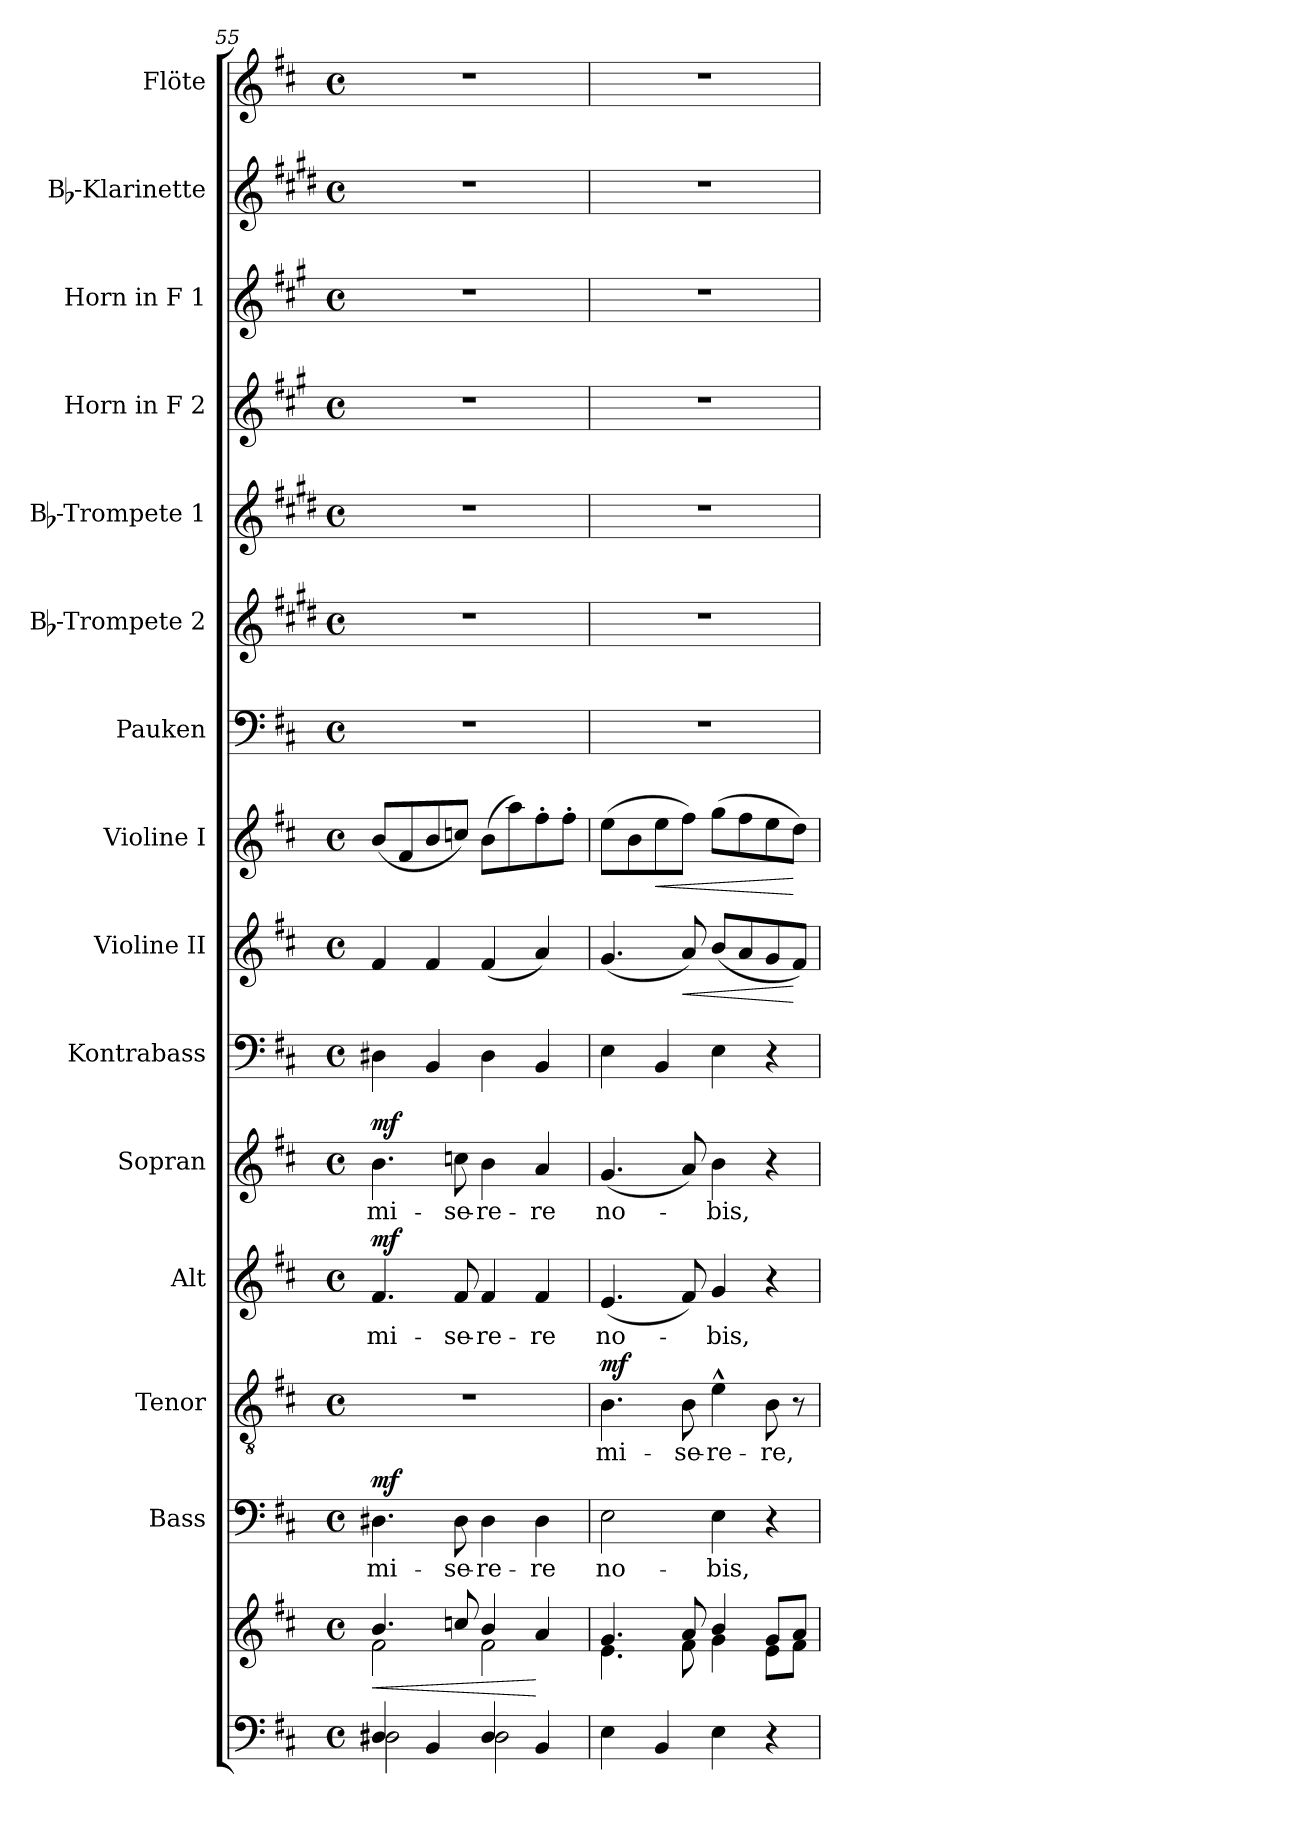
**kern	**kern	**dynam	**kern	**text	**dynam	**kern	**text	**dynam	**kern	**text	**dynam	**kern	**text	**dynam	**kern	**kern	**dynam	**kern	**dynam	**kern	**kern	**kern	**kern	**kern	**kern	**kern
*part15	*part15	*part15	*part14	*part14	*part14	*part13	*part13	*part13	*part12	*part12	*part12	*part11	*part11	*part11	*part10	*part9	*part9	*part8	*part8	*part7	*part6	*part5	*part4	*part3	*part2	*part1
*staff16	*staff15	*staff15/16	*staff14	*staff14	*staff14	*staff13	*staff13	*staff13	*staff12	*staff12	*staff12	*staff11	*staff11	*staff11	*staff10	*staff9	*staff9	*staff8	*staff8	*staff7	*staff6	*staff5	*staff4	*staff3	*staff2	*staff1
*	*	*	*I"Bass	*	*	*I"Tenor	*	*	*I"Alt	*	*	*I"Sopran	*	*	*I"Kontrabass	*I"Violine II	*	*I"Violine I	*	*I"Pauken	*I"Bb-Trompete 2	*I"Bb-Trompete 1	*I"Horn in F 2	*I"Horn in F 1	*I"Bb-Klarinette	*I"Flöte
*	*	*	*I'B.	*	*	*I'T.	*	*	*I'A.	*	*	*I'S.	*	*	*I'Kb.	*I'Vl. II	*	*I'Vl. I	*	*I'Pk.	*I'Bb Trp. 2	*I'Bb Trp. 1	*	*	*I'Bb Kl.	*I'Fl.
*clefF4	*clefG2	*	*clefF4	*	*	*clefGv2	*	*	*clefG2	*	*	*clefG2	*	*	*clefF4	*clefG2	*	*clefG2	*	*clefF4	*clefG2	*clefG2	*clefG2	*clefG2	*clefG2	*clefG2
*	*	*	*	*	*	*	*	*	*	*	*	*	*	*	*ITrd7c12	*	*	*	*	*	*ITrd1c2	*ITrd1c2	*ITrd4c7	*ITrd4c7	*ITrd1c2	*
*k[f#c#]	*k[f#c#]	*	*k[f#c#]	*	*	*k[f#c#]	*	*	*k[f#c#]	*	*	*k[f#c#]	*	*	*k[f#c#]	*k[f#c#]	*	*k[f#c#]	*	*k[f#c#]	*k[f#c#]	*k[f#c#]	*k[f#c#]	*k[f#c#]	*k[f#c#]	*k[f#c#]
*D:	*D:	*	*D:	*	*	*D:	*	*	*D:	*	*	*D:	*	*	*D:	*D:	*	*D:	*	*D:	*D:	*D:	*D:	*D:	*D:	*D:
*M4/4	*M4/4	*	*M4/4	*	*	*M4/4	*	*	*M4/4	*	*	*M4/4	*	*	*M4/4	*M4/4	*	*M4/4	*	*M4/4	*M4/4	*M4/4	*M4/4	*M4/4	*M4/4	*M4/4
*met(c)	*met(c)	*	*met(c)	*	*	*met(c)	*	*	*met(c)	*	*	*met(c)	*	*	*met(c)	*met(c)	*	*met(c)	*	*met(c)	*met(c)	*met(c)	*met(c)	*met(c)	*met(c)	*met(c)
=55	=55	=55	=55	=55	=55	=55	=55	=55	=55	=55	=55	=55	=55	=55	=55	=55	=55	=55	=55	=55	=55	=55	=55	=55	=55	=55
*^	*	*	*	*	*	*	*	*	*	*	*	*	*	*	*	*	*	*	*	*	*	*	*	*	*	*
!	!	!	!LO:HP:b	!	!LO:LY:b	!LO:DY:a	!	!	!	!	!LO:LY:b	!LO:DY:a	!	!LO:LY:b	!LO:DY:a	!	!	!	!	!	!	!	!	!	!	!	!
*	*	*^	*	*	*	*	*	*	*	*	*	*	*	*	*	*	*	*	*	*	*	*	*	*	*	*	*
4D#X/	2D#\	4.b/	2f#\	<	4.D#X\	mi-	mf	1r	.	.	4.f#/	mi-	mf	4.b\	mi-	mf	4DD#X\	4f#/	.	(<8b/L	.	1r	1r	1r	1r	1r	1r	1r
.	.	.	.	.	.	.	.	.	.	.	.	.	.	.	.	.	.	.	.	8f#/	.	.	.	.	.	.	.	.
4BB/	.	.	.	.	.	.	.	.	.	.	.	.	.	.	.	.	4BBB/	4f#/	.	8b/	.	.	.	.	.	.	.	.
!	!	!	!	!	!	!LO:LY:b	!	!	!	!	!	!LO:LY:b	!	!	!LO:LY:b	!	!	!	!	!	!	!	!	!	!	!	!	!
.	.	8ccn/	.	.	8D#\	-se-	.	.	.	.	8f#/	-se-	.	8ccn\	-se-	.	.	.	.	8ccn/J)	.	.	.	.	.	.	.	.
!	!	!	!	!	!	!LO:LY:b	!	!	!	!	!	!LO:LY:b	!	!	!LO:LY:b	!	!	!	!	!	!	!	!	!	!	!	!	!
4D#/	2D#\	4b/	2f#\	.	4D#\	-re-	.	.	.	.	4f#/	-re-	.	4b\	-re-	.	4DD#\	(<4f#/	.	(>8b\L	.	.	.	.	.	.	.	.
.	.	.	.	.	.	.	.	.	.	.	.	.	.	.	.	.	.	.	.	8aa\)	.	.	.	.	.	.	.	.
!	!	!	!	!	!	!LO:LY:b	!	!	!	!	!	!LO:LY:b	!	!	!LO:LY:b	!	!	!	!	!	!	!	!	!	!	!	!	!
4BB/	.	4a/	.	[	4D#\	-re	.	.	.	.	4f#/	-re	.	4a/	-re	.	4BBB/	4a/)	.	8ff#'>\	.	.	.	.	.	.	.	.
.	.	.	.	.	.	.	.	.	.	.	.	.	.	.	.	.	.	.	.	8ff#'>\J	.	.	.	.	.	.	.	.
*v	*v	*	*	*	*	*	*	*	*	*	*	*	*	*	*	*	*	*	*	*	*	*	*	*	*	*	*	*
=56	=56	=56	=56	=56	=56	=56	=56	=56	=56	=56	=56	=56	=56	=56	=56	=56	=56	=56	=56	=56	=56	=56	=56	=56	=56	=56	=56
!	!	!	!	!	!LO:LY:b	!	!	!LO:LY:b	!LO:DY:a	!	!LO:LY:b	!	!	!LO:LY:b	!	!	!	!	!	!	!	!	!	!	!	!	!
4E\	4.g/	4.e\	.	2E\	no-	.	4.B\	mi-	mf	(<4.e/	no-	.	(<4.g/	no-	.	4EE\	(<4.g/	.	(>8ee\L	.	1r	1r	1r	1r	1r	1r	1r
.	.	.	.	.	.	.	.	.	.	.	.	.	.	.	.	.	.	.	8b\	.	.	.	.	.	.	.	.
!	!	!	!	!	!	!	!	!	!	!	!	!	!	!	!	!	!	!	!	!LO:HP:b	!	!	!	!	!	!	!
4BB/	.	.	.	.	.	.	.	.	.	.	.	.	.	.	.	4BBB/	.	.	8ee\	<	.	.	.	.	.	.	.
!	!	!	!	!	!	!	!	!LO:LY:b	!	!	!	!	!	!	!	!	!	!LO:HP:b	!	!	!	!	!	!	!	!	!
.	8a/	8f#\	.	.	.	.	8B\	-se-	.	8f#/)	.	.	8a/)	.	.	.	8a/)	<	8ff#\J)	.	.	.	.	.	.	.	.
!	!	!	!	!	!LO:LY:b	!	!	!LO:LY:b	!	!	!LO:LY:b	!	!	!LO:LY:b	!	!	!	!	!	!	!	!	!	!	!	!	!
4E\	4b/	4g\	.	4E\	-bis,	.	4e^^>\	-re-	.	4g/	-bis,	.	4b\	-bis,	.	4EE\	(<8b/L	.	(>8gg\L	.	.	.	.	.	.	.	.
.	.	.	.	.	.	.	.	.	.	.	.	.	.	.	.	.	8a/	.	8ff#\	.	.	.	.	.	.	.	.
!	!	!	!	!	!	!	!	!LO:LY:b	!	!	!	!	!	!	!	!	!	!	!	!	!	!	!	!	!	!	!
4r	8g/L	8e\L	.	4r	.	.	8B\	-re,	.	4r	.	.	4r	.	.	4r	8g/	.	8ee\	.	.	.	.	.	.	.	.
.	8a/J	8f#\J	.	.	.	.	8r	.	.	.	.	.	.	.	.	.	8f#/J)	[	8dd\J)	[	.	.	.	.	.	.	.
*	*v	*v	*	*	*	*	*	*	*	*	*	*	*	*	*	*	*	*	*	*	*	*	*	*	*	*	*
=	=	=	=	=	=	=	=	=	=	=	=	=	=	=	=	=	=	=	=	=	=	=	=	=	=	=
*-	*-	*-	*-	*-	*-	*-	*-	*-	*-	*-	*-	*-	*-	*-	*-	*-	*-	*-	*-	*-	*-	*-	*-	*-	*-	*-
